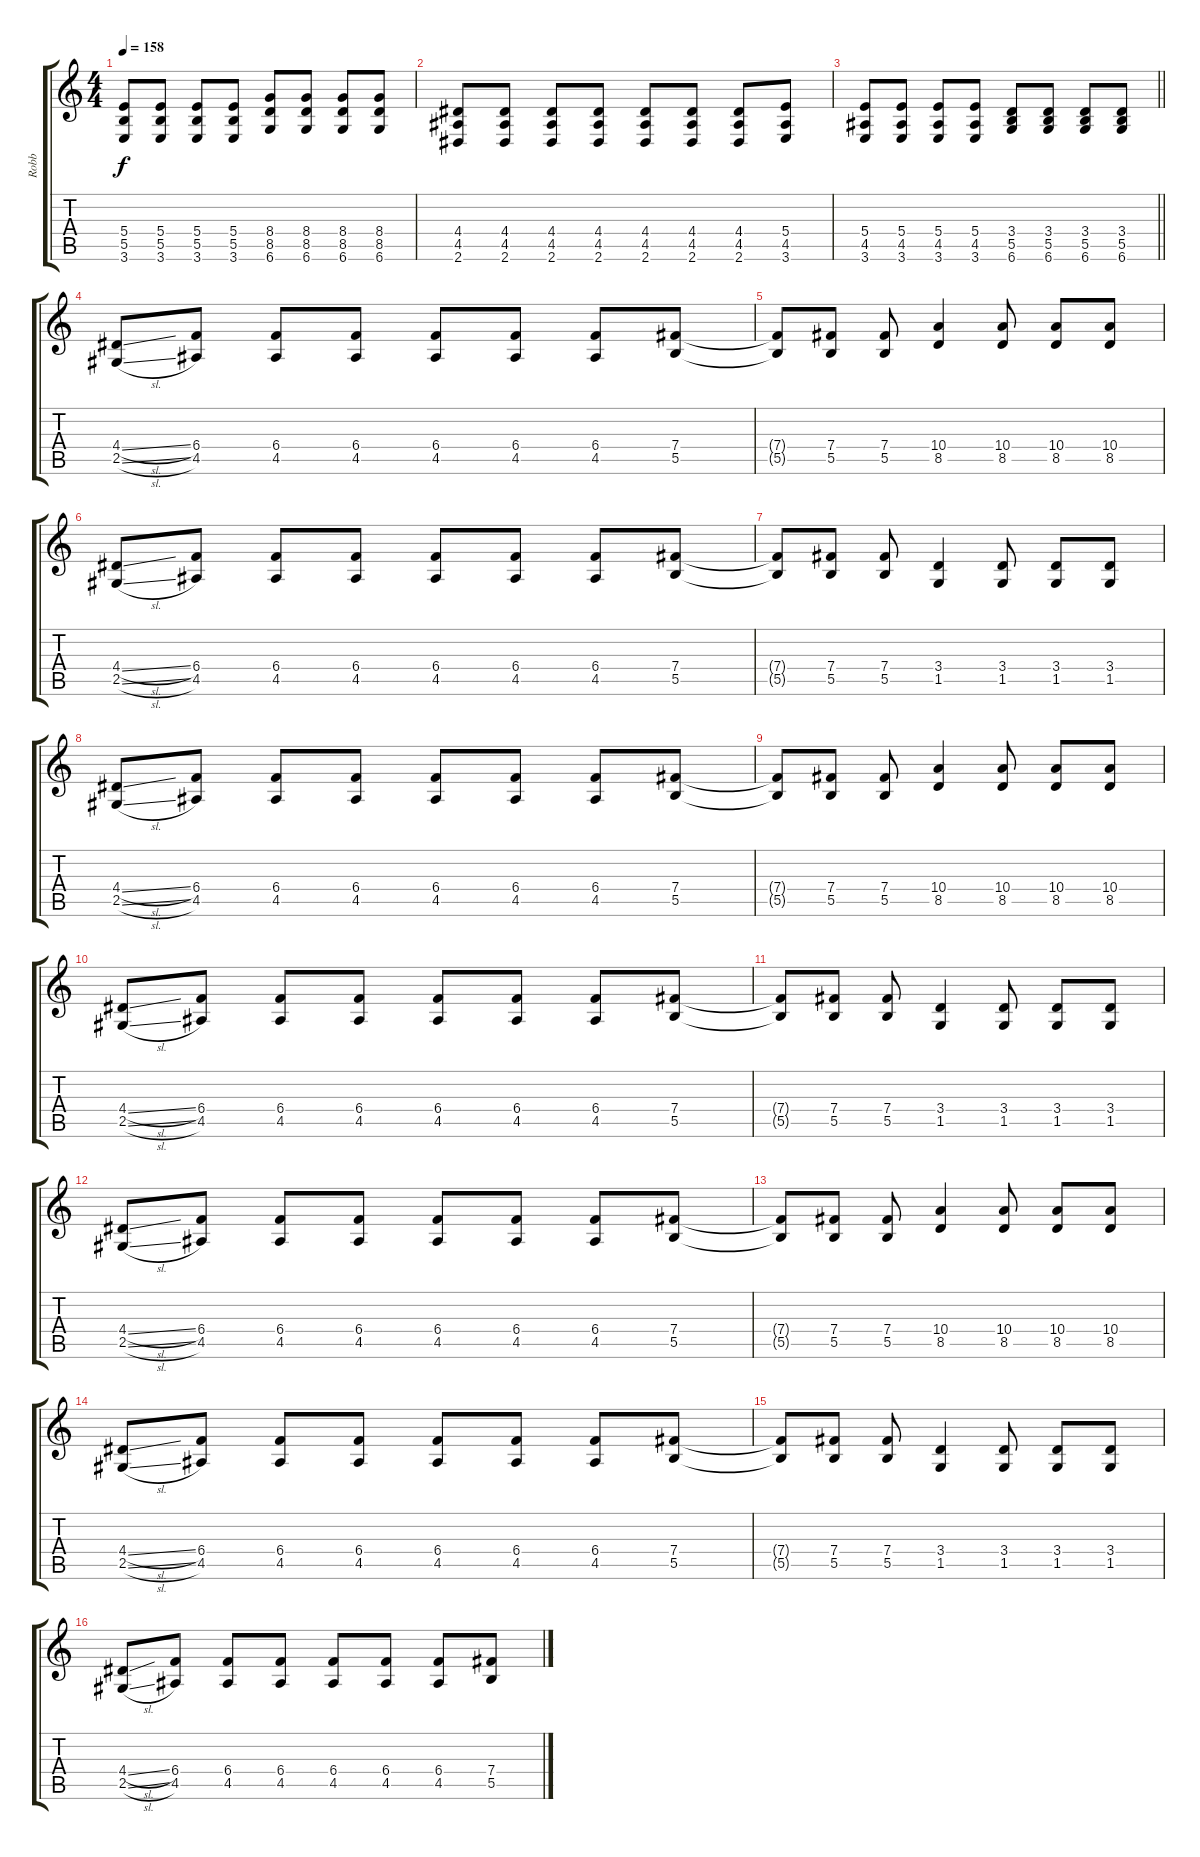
\track ("Robb" "Robb") {instrument distortionguitar}
\staff {score tabs}
\tuning (Db4 Ab3 E3 B2 Gb2 Db2) {hide}
\ts (4 4)
\tempo 158
\clef g2
\ks c
(5.4 5.5 3.6).8{dy f} (5.4 5.5 3.6).8 (5.4 5.5 3.6).8 (5.4 5.5 3.6).8 (8.4 8.5 6.6).8 (8.4 8.5 6.6).8 (8.4 8.5 6.6).8 (8.4 8.5 6.6).8 |
(4.4 4.5 2.6).8 (4.4 4.5 2.6).8 (4.4 4.5 2.6).8 (4.4 4.5 2.6).8 (4.4 4.5 2.6).8 (4.4 4.5 2.6).8 (4.4 4.5 2.6).8 (5.4 4.5 3.6).8 |
\barLineRight lightlight
(5.4 4.5 3.6).8 (5.4 4.5 3.6).8 (5.4 4.5 3.6).8 (5.4 4.5 3.6).8 (3.4 5.5 6.6).8 (3.4 5.5 6.6).8 (3.4 5.5 6.6).8 (3.4 5.5 6.6).8 |
(4.4{sl} 2.5{sl}).8{balance 1} (6.4 4.5).8 (6.4 4.5).8 (6.4 4.5).8 (6.4 4.5).8 (6.4 4.5).8 (6.4 4.5).8 (7.4 5.5).8 |
(7.4{t} 5.5{t}).8 (7.4 5.5).8 (7.4 5.5).8 (10.4 8.5).4 (10.4 8.5).8 (10.4 8.5).8 (10.4 8.5).8 |
(4.4{sl} 2.5{sl}).8 (6.4 4.5).8 (6.4 4.5).8 (6.4 4.5).8 (6.4 4.5).8 (6.4 4.5).8 (6.4 4.5).8 (7.4 5.5).8 |
(7.4{t} 5.5{t}).8 (7.4 5.5).8 (7.4 5.5).8 (3.4 1.5).4 (3.4 1.5).8 (3.4 1.5).8 (3.4 1.5).8 |
(4.4{sl} 2.5{sl}).8 (6.4 4.5).8 (6.4 4.5).8 (6.4 4.5).8 (6.4 4.5).8 (6.4 4.5).8 (6.4 4.5).8 (7.4 5.5).8 |
(7.4{t} 5.5{t}).8 (7.4 5.5).8 (7.4 5.5).8 (10.4 8.5).4 (10.4 8.5).8 (10.4 8.5).8 (10.4 8.5).8 |
(4.4{sl} 2.5{sl}).8 (6.4 4.5).8 (6.4 4.5).8 (6.4 4.5).8 (6.4 4.5).8 (6.4 4.5).8 (6.4 4.5).8 (7.4 5.5).8 |
(7.4{t} 5.5{t}).8 (7.4 5.5).8 (7.4 5.5).8 (3.4 1.5).4 (3.4 1.5).8 (3.4 1.5).8 (3.4 1.5).8 |
(4.4{sl} 2.5{sl}).8 (6.4 4.5).8 (6.4 4.5).8 (6.4 4.5).8 (6.4 4.5).8 (6.4 4.5).8 (6.4 4.5).8 (7.4 5.5).8 |
(7.4{t} 5.5{t}).8 (7.4 5.5).8 (7.4 5.5).8 (10.4 8.5).4 (10.4 8.5).8 (10.4 8.5).8 (10.4 8.5).8 |
(4.4{sl} 2.5{sl}).8 (6.4 4.5).8 (6.4 4.5).8 (6.4 4.5).8 (6.4 4.5).8 (6.4 4.5).8 (6.4 4.5).8 (7.4 5.5).8 |
(7.4{t} 5.5{t}).8 (7.4 5.5).8 (7.4 5.5).8 (3.4 1.5).4 (3.4 1.5).8 (3.4 1.5).8 (3.4 1.5).8 |
(4.4{sl} 2.5{sl}).8 (6.4 4.5).8 (6.4 4.5).8 (6.4 4.5).8 (6.4 4.5).8 (6.4 4.5).8 (6.4 4.5).8 (7.4 5.5).8
